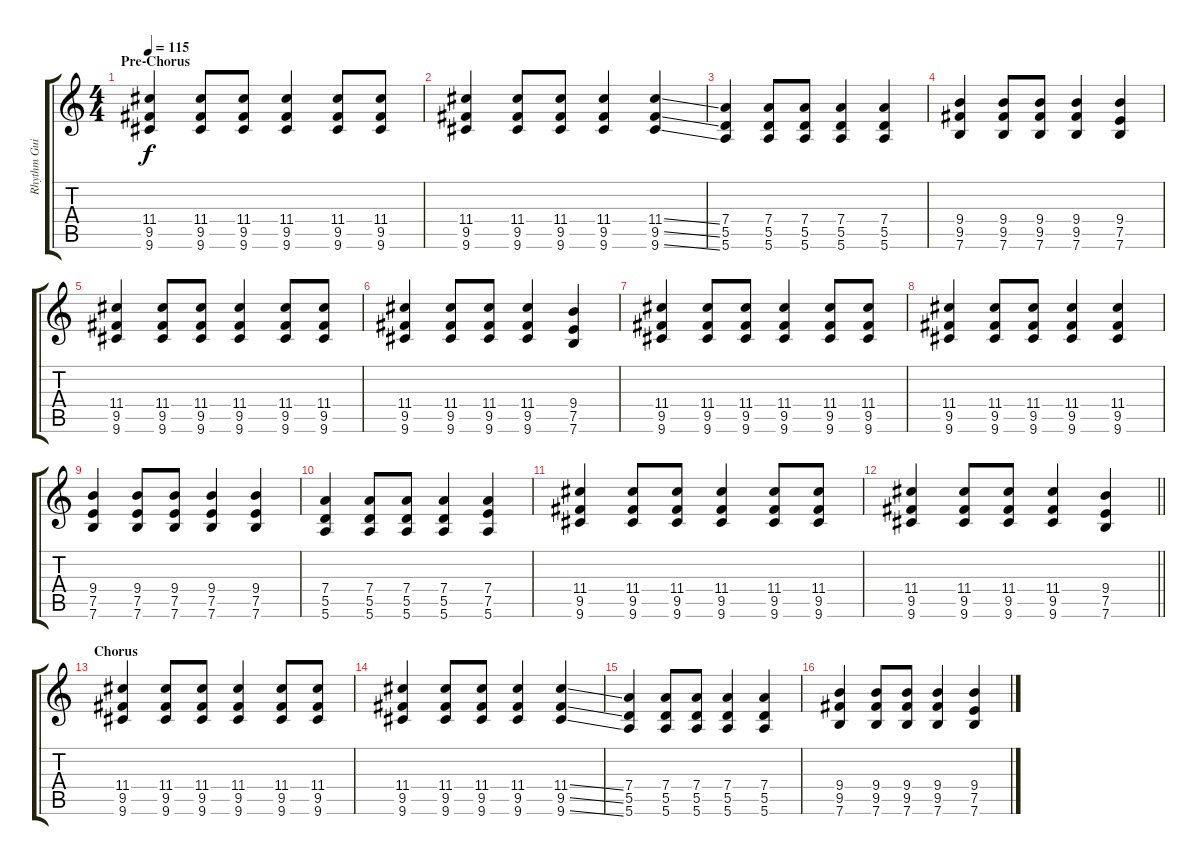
\track ("Rhythm Guitar" "Rhythm Gui") {instrument distortionguitar}
\staff {score tabs}
\tuning (E4 B3 G3 D3 A2 E2) {hide}
\ts (4 4)
\section ("" "Pre-Chorus")
\tempo 115
\clef g2
\ks c
(11.4 9.5 9.6).4{dy f} (11.4 9.5 9.6).8 (11.4 9.5 9.6).8 (11.4 9.5 9.6).4 (11.4 9.5 9.6).8 (11.4 9.5 9.6).8 |
(11.4 9.5 9.6).4 (11.4 9.5 9.6).8 (11.4 9.5 9.6).8 (11.4 9.5 9.6).4 (11.4{ss} 9.5{ss} 9.6{ss}).4 |
(7.4 5.5 5.6).4 (7.4 5.5 5.6).8 (7.4 5.5 5.6).8 (7.4 5.5 5.6).4 (7.4 5.5 5.6).4 |
(9.4 9.5 7.6).4 (9.4 9.5 7.6).8 (9.4 9.5 7.6).8 (9.4 9.5 7.6).4 (9.4 7.5 7.6).4 |
(11.4 9.5 9.6).4 (11.4 9.5 9.6).8 (11.4 9.5 9.6).8 (11.4 9.5 9.6).4 (11.4 9.5 9.6).8 (11.4 9.5 9.6).8 |
(11.4 9.5 9.6).4 (11.4 9.5 9.6).8 (11.4 9.5 9.6).8 (11.4 9.5 9.6).4 (9.4 7.5 7.6).4 |
(11.4 9.5 9.6).4 (11.4 9.5 9.6).8 (11.4 9.5 9.6).8 (11.4 9.5 9.6).4 (11.4 9.5 9.6).8 (11.4 9.5 9.6).8 |
(11.4 9.5 9.6).4 (11.4 9.5 9.6).8 (11.4 9.5 9.6).8 (11.4 9.5 9.6).4 (11.4 9.5 9.6).4 |
(9.4 7.5 7.6).4 (9.4 7.5 7.6).8 (9.4 7.5 7.6).8 (9.4 7.5 7.6).4 (9.4 7.5 7.6).4 |
(7.4 5.5 5.6).4 (7.4 5.5 5.6).8 (7.4 5.5 5.6).8 (7.4 5.5 5.6).4 (7.4 7.5 5.6).4 |
(11.4 9.5 9.6).4 (11.4 9.5 9.6).8 (11.4 9.5 9.6).8 (11.4 9.5 9.6).4 (11.4 9.5 9.6).8 (11.4 9.5 9.6).8 |
\barLineRight lightlight
(11.4 9.5 9.6).4 (11.4 9.5 9.6).8 (11.4 9.5 9.6).8 (11.4 9.5 9.6).4 (9.4 7.5 7.6).4 |
\section ("" "Chorus")
(11.4 9.5 9.6).4 (11.4 9.5 9.6).8 (11.4 9.5 9.6).8 (11.4 9.5 9.6).4 (11.4 9.5 9.6).8 (11.4 9.5 9.6).8 |
(11.4 9.5 9.6).4 (11.4 9.5 9.6).8 (11.4 9.5 9.6).8 (11.4 9.5 9.6).4 (11.4{ss} 9.5{ss} 9.6{ss}).4 |
(7.4 5.5 5.6).4 (7.4 5.5 5.6).8 (7.4 5.5 5.6).8 (7.4 5.5 5.6).4 (7.4 5.5 5.6).4 |
(9.4 9.5 7.6).4 (9.4 9.5 7.6).8 (9.4 9.5 7.6).8 (9.4 9.5 7.6).4 (9.4 7.5 7.6).4
